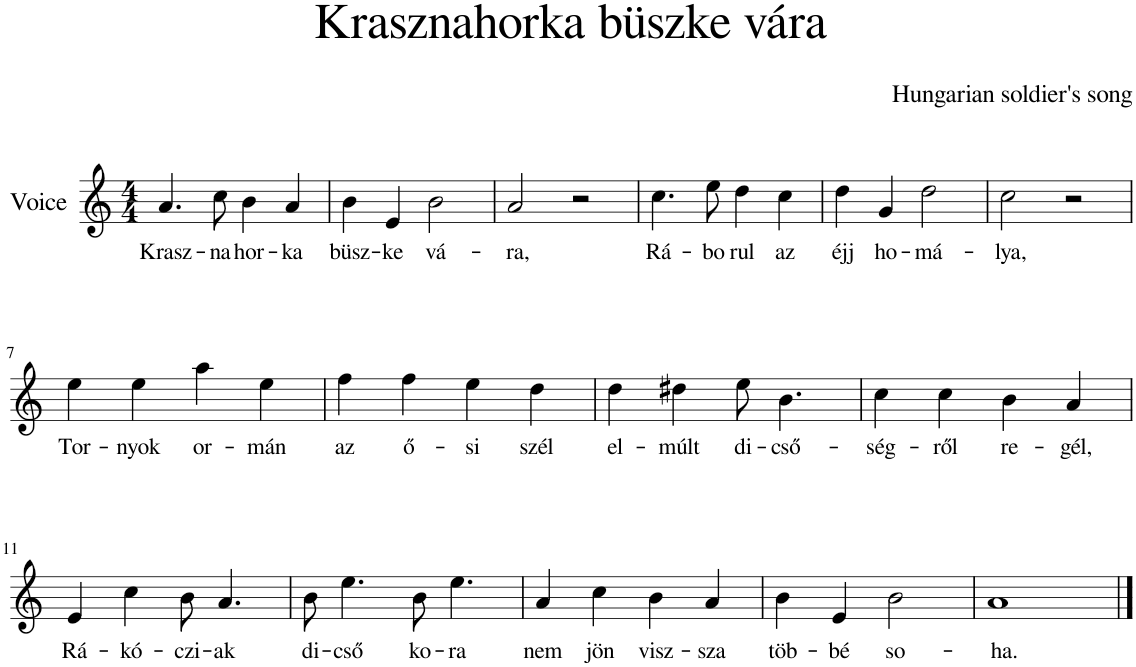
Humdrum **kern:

**kern	**text
*part1	*part1
*staff1	*staff1
*I"Voice	*
*clefG2	*
*k[]	*
*M4/4	*
=1	=1
!	!LO:LY:b
4.a/	Krasz-
!	!LO:LY:b
8cc\	-na-
!	!LO:LY:b
4b\	-hor-
!	!LO:LY:b
4a/	-ka
=2	=2
!	!LO:LY:b
4b\	büsz-
!	!LO:LY:b
4e/	ke
!	!LO:LY:b
2b\	vá-
=3	=3
!	!LO:LY:b
2a/	-ra,
2r	.
=4	=4
!	!LO:LY:b
4.cc\	Rá-
!	!LO:LY:b
8ee\	-bo-
!	!LO:LY:b
4dd\	-rul
!	!LO:LY:b
4cc\	az
=5	=5
!	!LO:LY:b
4dd\	éjj
!	!LO:LY:b
4g/	ho-
!	!LO:LY:b
2dd\	-má-
=6	=6
!	!LO:LY:b
2cc\	-lya,
2r	.
!!LO:LB:g=z
=7	=7
!	!LO:LY:b
4ee\	Tor-
!	!LO:LY:b
4ee\	-nyok
!	!LO:LY:b
4aa\	or-
!	!LO:LY:b
4ee\	-mán
=8	=8
!	!LO:LY:b
4ff\	az
!	!LO:LY:b
4ff\	ő-
!	!LO:LY:b
4ee\	-si
!	!LO:LY:b
4dd\	szél
=9	=9
!	!LO:LY:b
4dd\	el-
!	!LO:LY:b
4dd#X\	-múlt
!	!LO:LY:b
8ee\	di-
!	!LO:LY:b
4.b\	-cső-
=10	=10
!	!LO:LY:b
4cc\	-ség-
!	!LO:LY:b
4cc\	-ről
!	!LO:LY:b
4b\	re-
!	!LO:LY:b
4a/	-gél,
!!LO:LB:g=z
=11	=11
!	!LO:LY:b
4e/	Rá-
!	!LO:LY:b
4cc\	-kó-
!	!LO:LY:b
8b\	-czi-
!	!LO:LY:b
4.a/	-ak
=12	=12
!	!LO:LY:b
8b\	di-
!	!LO:LY:b
4.ee\	-cső
!	!LO:LY:b
8b\	ko-
!	!LO:LY:b
4.ee\	-ra
=13	=13
!	!LO:LY:b
4a/	nem
!	!LO:LY:b
4cc\	jön
!	!LO:LY:b
4b\	visz-
!	!LO:LY:b
4a/	-sza
=14	=14
!	!LO:LY:b
4b\	töb-
!	!LO:LY:b
4e/	-bé
!	!LO:LY:b
2b\	so-
=15	=15
!	!LO:LY:b
1a	-ha.-
==	==
*-	*-
